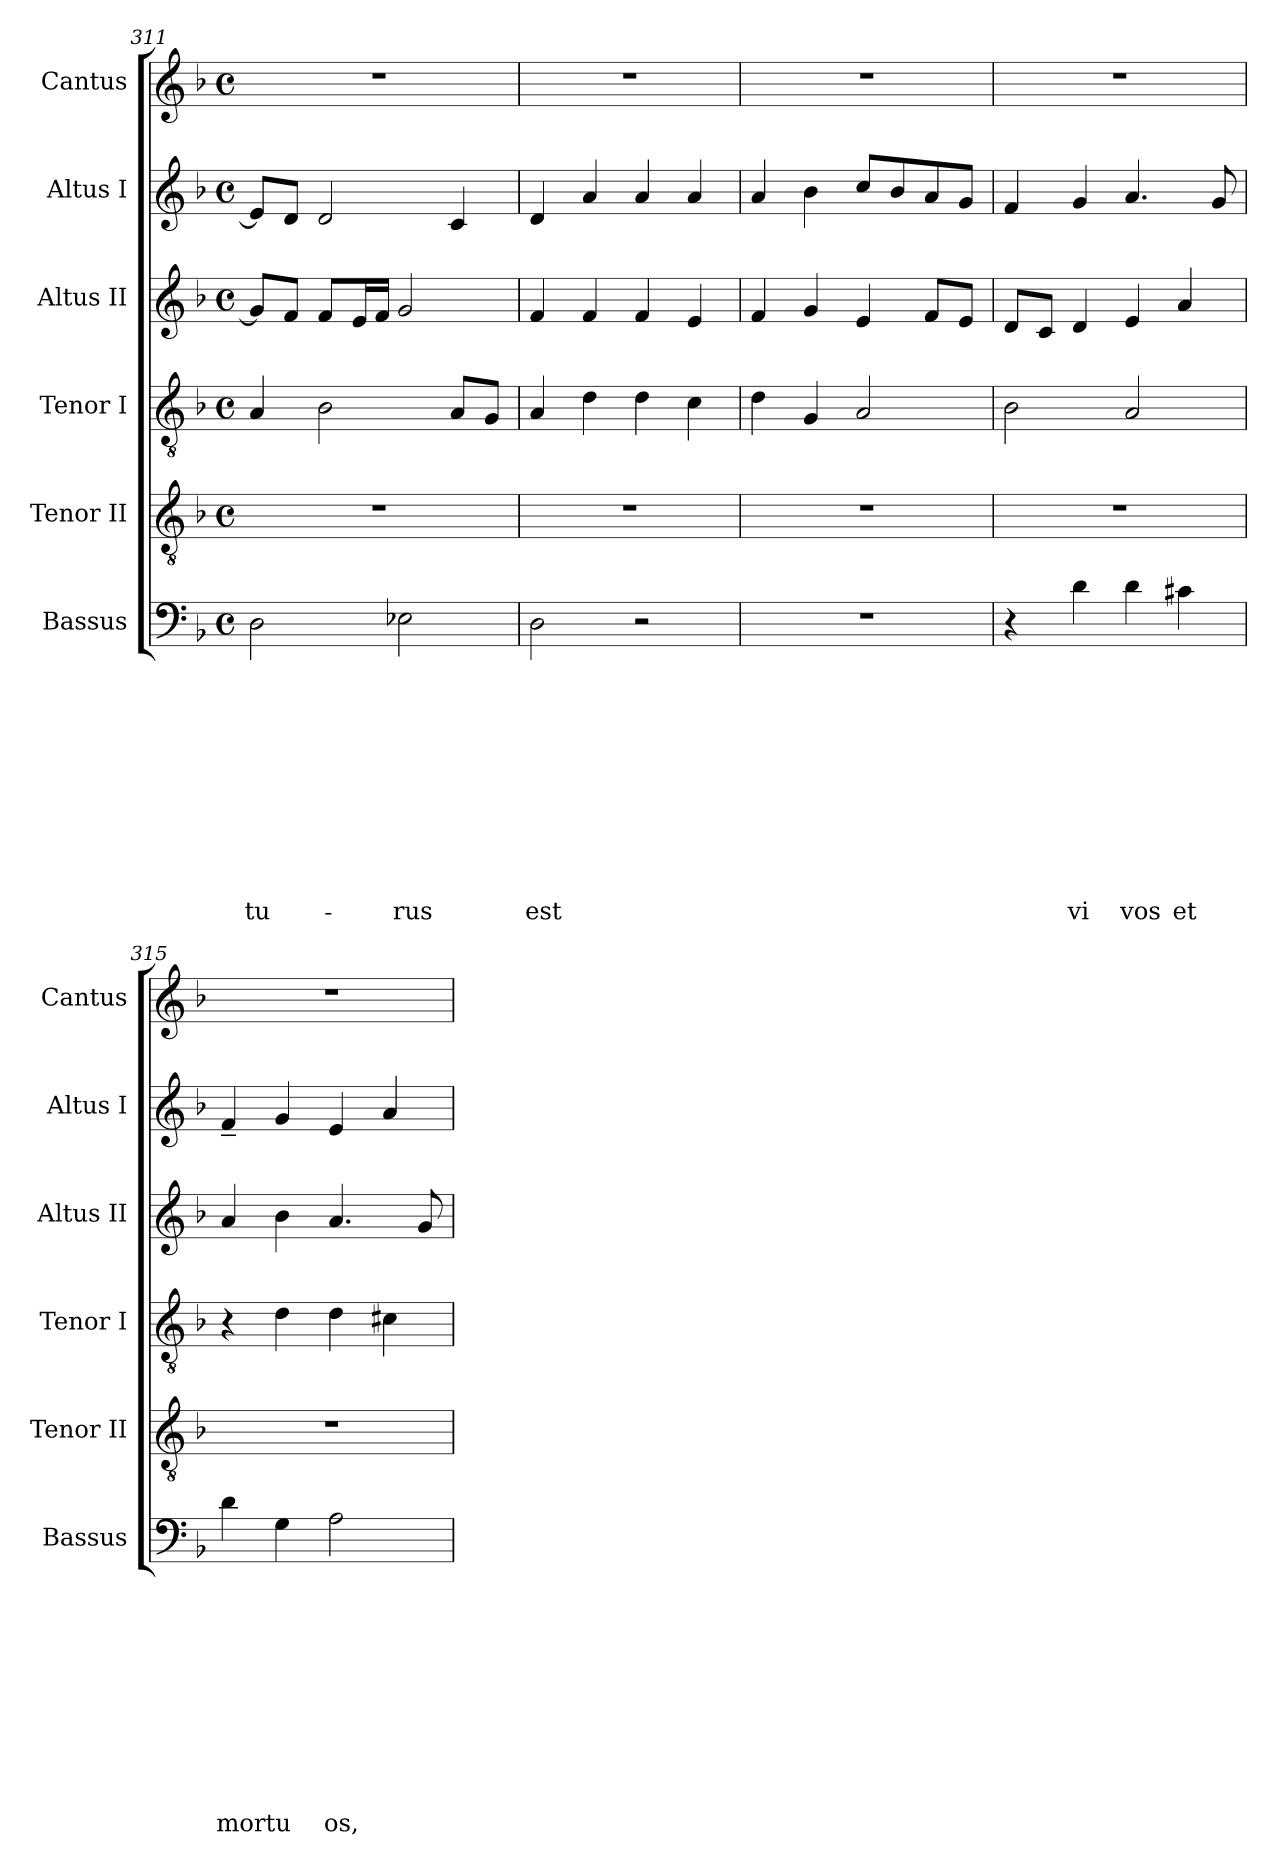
**kern	**text	**text	**text	**text	**text	**text	**text	**text	**text	**text	**text	**kern	**kern	**kern	**kern	**kern
*part6	*part6	*part6	*part6	*part6	*part6	*part6	*part6	*part6	*part6	*part6	*part6	*part5	*part4	*part3	*part2	*part1
*staff6	*staff6	*staff6	*staff6	*staff6	*staff6	*staff6	*staff6	*staff6	*staff6	*staff6	*staff6	*staff5	*staff4	*staff3	*staff2	*staff1
*I"Bassus	*	*	*	*	*	*	*	*	*	*	*	*I"Tenor II	*I"Tenor I	*I"Altus II	*I"Altus I	*I"Cantus
*I'Bassus	*	*	*	*	*	*	*	*	*	*	*	*I'Tenor II	*I'Tenor I	*I'Altus II	*I'Altus I	*I'Cantus
*clefF4	*	*	*	*	*	*	*	*	*	*	*	*clefGv2	*clefGv2	*clefG2	*clefG2	*clefG2
*k[b-]	*	*	*	*	*	*	*	*	*	*	*	*k[b-]	*k[b-]	*k[b-]	*k[b-]	*k[b-]
*F:	*	*	*	*	*	*	*	*	*	*	*	*F:	*F:	*F:	*F:	*F:
*M4/4	*	*	*	*	*	*	*	*	*	*	*	*M4/4	*M4/4	*M4/4	*M4/4	*M4/4
*met(c)	*	*	*	*	*	*	*	*	*	*	*	*met(c)	*met(c)	*met(c)	*met(c)	*met(c)
=311	=311	=311	=311	=311	=311	=311	=311	=311	=311	=311	=311	=311	=311	=311	=311	=311
!	!	!	!	!	!	!	!	!	!	!	!LO:LY:b	!	!	!	!	!
2D\	.	.	.	.	.	.	.	.	.	.	-tu-	1r	4A/	8g/L]	8e-/L]	1r
.	.	.	.	.	.	.	.	.	.	.	.	.	.	8f/J	8d/J	.
.	.	.	.	.	.	.	.	.	.	.	.	.	2B-\	8f/L	2d/	.
.	.	.	.	.	.	.	.	.	.	.	.	.	.	16e/L	.	.
.	.	.	.	.	.	.	.	.	.	.	.	.	.	16f/JJ	.	.
!	!	!	!	!	!	!	!	!	!	!	!LO:LY:b	!	!	!	!	!
2E-X\	.	.	.	.	.	.	.	.	.	.	-rus	.	.	2g/	.	.
.	.	.	.	.	.	.	.	.	.	.	.	.	8A/L	.	4c/	.
.	.	.	.	.	.	.	.	.	.	.	.	.	8G/J	.	.	.
=312	=312	=312	=312	=312	=312	=312	=312	=312	=312	=312	=312	=312	=312	=312	=312	=312
!	!	!	!	!	!	!	!	!	!	!	!LO:LY:b	!	!	!	!	!
2D\	.	.	.	.	.	.	.	.	.	.	est	1r	4A/	4f/	4d/	1r
.	.	.	.	.	.	.	.	.	.	.	.	.	4d\	4f/	4a/	.
2r	.	.	.	.	.	.	.	.	.	.	.	.	4d\	4f/	4a/	.
.	.	.	.	.	.	.	.	.	.	.	.	.	4c\	4e/	4a/	.
=313	=313	=313	=313	=313	=313	=313	=313	=313	=313	=313	=313	=313	=313	=313	=313	=313
1r	.	.	.	.	.	.	.	.	.	.	.	1r	4d\	4f/	4a/	1r
.	.	.	.	.	.	.	.	.	.	.	.	.	4G/	4g/	4b-\	.
.	.	.	.	.	.	.	.	.	.	.	.	.	2A/	4e/	8cc/L	.
.	.	.	.	.	.	.	.	.	.	.	.	.	.	.	8b-/	.
.	.	.	.	.	.	.	.	.	.	.	.	.	.	8f/L	8a/	.
.	.	.	.	.	.	.	.	.	.	.	.	.	.	8e/J	8g/J	.
=314	=314	=314	=314	=314	=314	=314	=314	=314	=314	=314	=314	=314	=314	=314	=314	=314
4r	.	.	.	.	.	.	.	.	.	.	.	1r	2B-\	8d/L	4f/	1r
.	.	.	.	.	.	.	.	.	.	.	.	.	.	8c/J	.	.
!	!	!	!	!	!	!	!	!	!	!	!LO:LY:b	!	!	!	!	!
4d\	.	.	.	.	.	.	.	.	.	.	vi	.	.	4d/	4g/	.
!	!	!	!	!	!	!	!	!	!	!	!LO:LY:b	!	!	!	!	!
4d\	.	.	.	.	.	.	.	.	.	.	vos	.	2A/	4e/	4.a/	.
!	!	!	!	!	!	!	!	!	!	!	!LO:LY:b	!	!	!	!	!
4c#X\	.	.	.	.	.	.	.	.	.	.	et	.	.	4a/	.	.
.	.	.	.	.	.	.	.	.	.	.	.	.	.	.	8g/	.
!!LO:LB:g=z
=315	=315	=315	=315	=315	=315	=315	=315	=315	=315	=315	=315	=315	=315	=315	=315	=315
!	!	!	!	!	!	!	!	!	!	!	!LO:LY:b	!	!	!	!	!
4d\	.	.	.	.	.	.	.	.	.	.	mortu	1r	4r	4a/	4f~</	1r
4G\	.	.	.	.	.	.	.	.	.	.	.	.	4d\	4b-\	4g/	.
!	!	!	!	!	!	!	!	!	!	!	!LO:LY:b	!	!	!	!	!
2A\	.	.	.	.	.	.	.	.	.	.	os,	.	4d\	4.a/	4e/	.
.	.	.	.	.	.	.	.	.	.	.	.	.	4c#X\	.	4a/	.
.	.	.	.	.	.	.	.	.	.	.	.	.	.	8g/	.	.
=	=	=	=	=	=	=	=	=	=	=	=	=	=	=	=	=
*-	*-	*-	*-	*-	*-	*-	*-	*-	*-	*-	*-	*-	*-	*-	*-	*-
